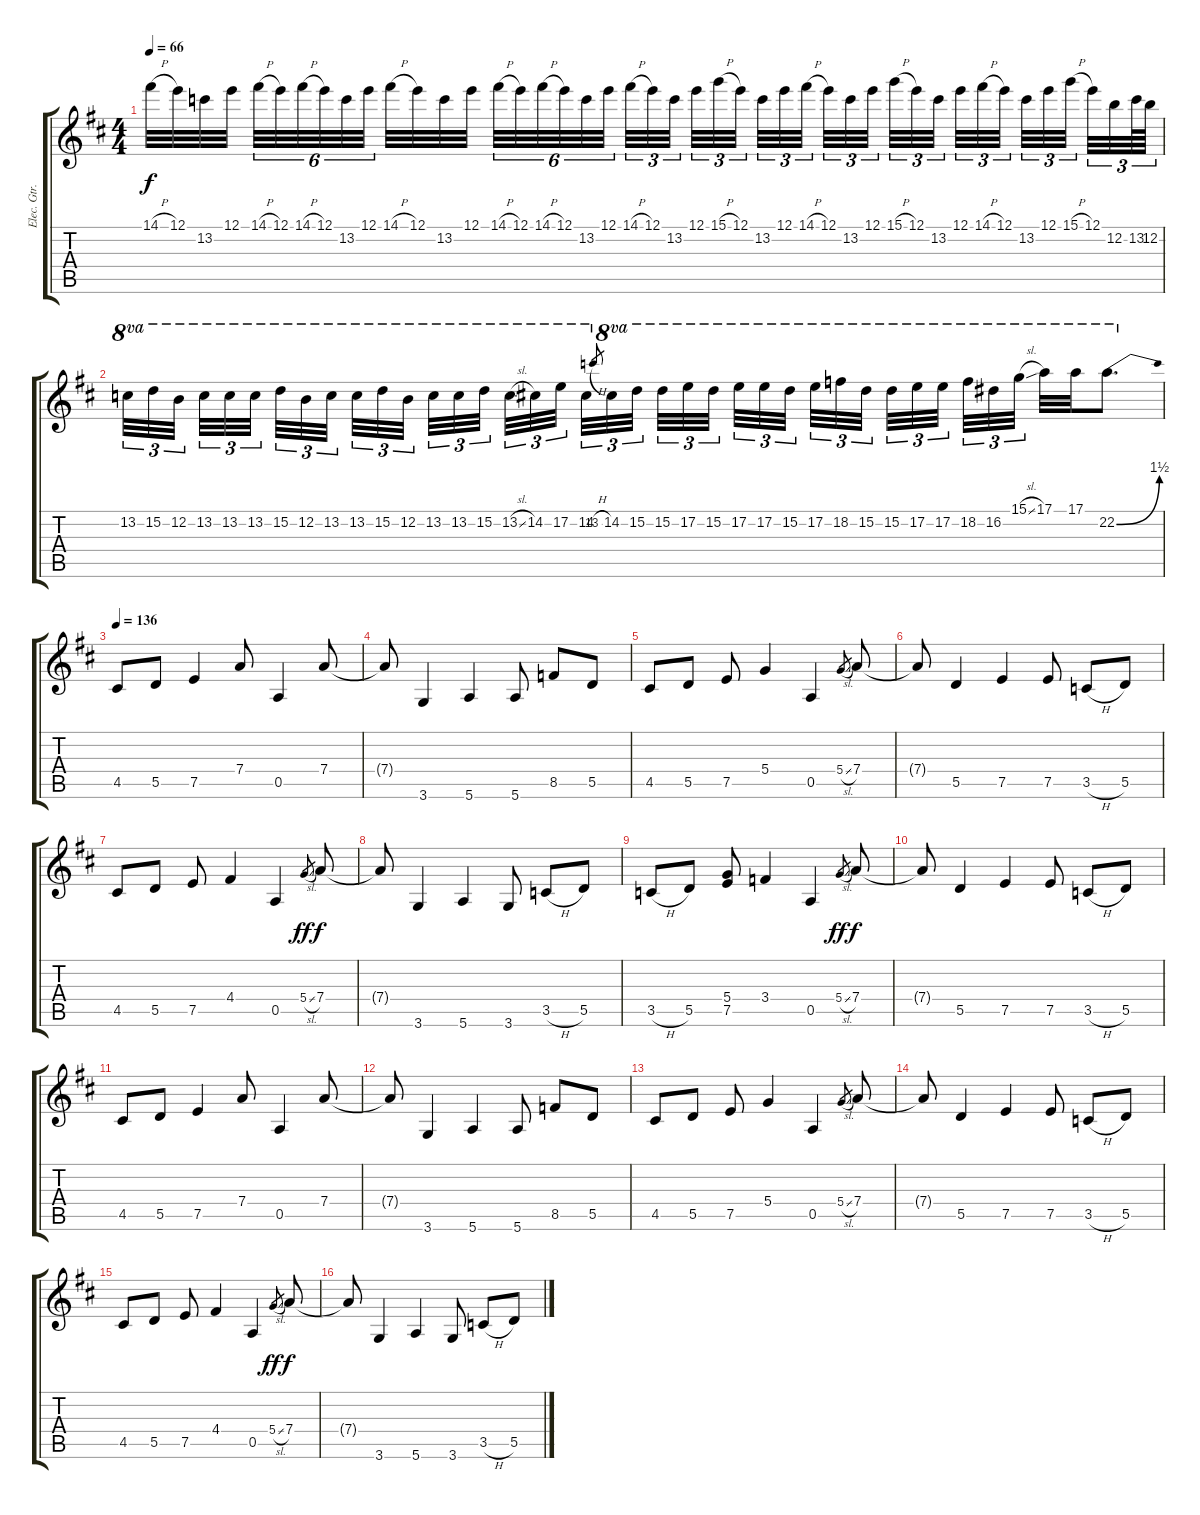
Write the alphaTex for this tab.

\track ("Elec. Gtr. 1" "Elec. Gtr.") {instrument distortionguitar}
\staff {score tabs}
\tuning (E4 B3 G3 D3 A2 E2) {hide}
\ts (4 4)
\tempo 66
\clef g2
\ks d
14.1{h}.32{dy f} 12.1.32 13.2.32 12.1.32{beam splitsecondary} 14.1{h}.32{tu (6 4)} 12.1.32{tu (6 4)} 14.1{h}.32{tu (6 4)} 12.1.32{tu (6 4)} 13.2.32{tu (6 4)} 12.1.32{tu (6 4)} 14.1{h}.32 12.1.32 13.2.32 12.1.32{beam splitsecondary} 14.1{h}.32{tu (6 4)} 12.1.32{tu (6 4)} 14.1{h}.32{tu (6 4)} 12.1.32{tu (6 4)} 13.2.32{tu (6 4)} 12.1.32{tu (6 4)} 14.1{h}.32{tu (3 2)} 12.1.32{tu (3 2)} 13.2.32{tu (3 2) beam splitsecondary} 12.1.32{tu (3 2)} 15.1{h}.32{tu (3 2)} 12.1.32{tu (3 2) beam splitsecondary} 13.2.32{tu (3 2)} 12.1.32{tu (3 2)} 14.1{h}.32{tu (3 2) beam splitsecondary} 12.1.32{tu (3 2)} 13.2.32{tu (3 2)} 12.1.32{tu (3 2)} 15.1{h}.32{tu (3 2)} 12.1.32{tu (3 2)} 13.2.32{tu (3 2) beam splitsecondary} 12.1.32{tu (3 2)} 14.1{h}.32{tu (3 2)} 12.1.32{tu (3 2) beam splitsecondary} 13.2.32{tu (3 2)} 12.1.32{tu (3 2)} 15.1{h}.32{tu (3 2) beam splitsecondary} 12.1.32{tu (3 2)} 12.2.32{tu (3 2)} 13.2.64{tu (3 2)} 12.2.64{tu (3 2)} |
13.2.32{tu (3 2) ot 8va} 15.2.32{tu (3 2) ot 8va} 12.2.32{tu (3 2) ot 8va beam splitsecondary} 13.2.32{tu (3 2) ot 8va} 13.2.32{tu (3 2) ot 8va} 13.2.32{tu (3 2) ot 8va beam splitsecondary} 15.2.32{tu (3 2) ot 8va} 12.2.32{tu (3 2) ot 8va} 13.2.32{tu (3 2) ot 8va beam splitsecondary} 13.2.32{tu (3 2) ot 8va} 15.2.32{tu (3 2) ot 8va} 12.2.32{tu (3 2) ot 8va} 13.2.32{tu (3 2) ot 8va} 13.2.32{tu (3 2) ot 8va} 15.2.32{tu (3 2) ot 8va beam splitsecondary} 13.2{sl}.32{tu (3 2) ot 8va} 14.2.32{tu (3 2) ot 8va} 17.2.32{tu (3 2) ot 8va beam splitsecondary} 14.2.32{tu (3 2) ot 8va} 13.2{h}.8{gr} 14.2.32{tu (3 2) ot 8va} 15.2.32{tu (3 2) ot 8va beam splitsecondary} 15.2.32{tu (3 2) ot 8va} 17.2.32{tu (3 2) ot 8va} 15.2.32{tu (3 2) ot 8va} 17.2.32{tu (3 2) ot 8va} 17.2.32{tu (3 2) ot 8va} 15.2.32{tu (3 2) ot 8va beam splitsecondary} 17.2.32{tu (3 2) ot 8va} 18.2.32{tu (3 2) ot 8va} 15.2.32{tu (3 2) ot 8va beam splitsecondary} 15.2.32{tu (3 2) ot 8va} 17.2.32{tu (3 2) ot 8va} 17.2.32{tu (3 2) ot 8va beam splitsecondary} 18.2.32{tu (3 2) ot 8va} 16.2.32{tu (3 2) ot 8va} 15.1{sl}.32{tu (3 2) ot 8va} 17.1.32{ot 8va} 17.1.32{ot 8va} 22.2{be (bend 0 0 60 6)}.8{d ot 8va} |
\tempo 136
4.5.8{volume 16 instrument distortionguitar} 5.5.8 7.5.4 7.4.8 0.5.4 7.4.8 |
7.4{t}.8 3.6.4 5.6.4 5.6.8 8.5.8 5.5.8 |
4.5.8 5.5.8 7.5.8 5.4.4 0.5.4 5.4{sl}.8{gr} 7.4.8 |
7.4{t}.8 5.5.4 7.5.4 7.5.8 3.5{h}.8 5.5.8 |
4.5.8 5.5.8 7.5.8 4.4.4 0.5.4 5.4{sl}.8{gr dy ff} 7.4.8{dy f} |
7.4{t}.8 3.6.4 5.6.4 3.6.8 3.5{h}.8 5.5.8 |
3.5{h}.8 5.5.8 (5.4 7.5).8 3.4.4 0.5.4 5.4{sl}.8{gr dy ff} 7.4.8{dy f} |
7.4{t}.8 5.5.4 7.5.4 7.5.8 3.5{h}.8 5.5.8 |
4.5.8 5.5.8 7.5.4 7.4.8 0.5.4 7.4.8 |
7.4{t}.8 3.6.4 5.6.4 5.6.8 8.5.8 5.5.8 |
4.5.8 5.5.8 7.5.8 5.4.4 0.5.4 5.4{sl}.8{gr} 7.4.8 |
7.4{t}.8 5.5.4 7.5.4 7.5.8 3.5{h}.8 5.5.8 |
4.5.8 5.5.8 7.5.8 4.4.4 0.5.4 5.4{sl}.8{gr dy ff} 7.4.8{dy f} |
7.4{t}.8 3.6.4 5.6.4 3.6.8 3.5{h}.8 5.5.8
